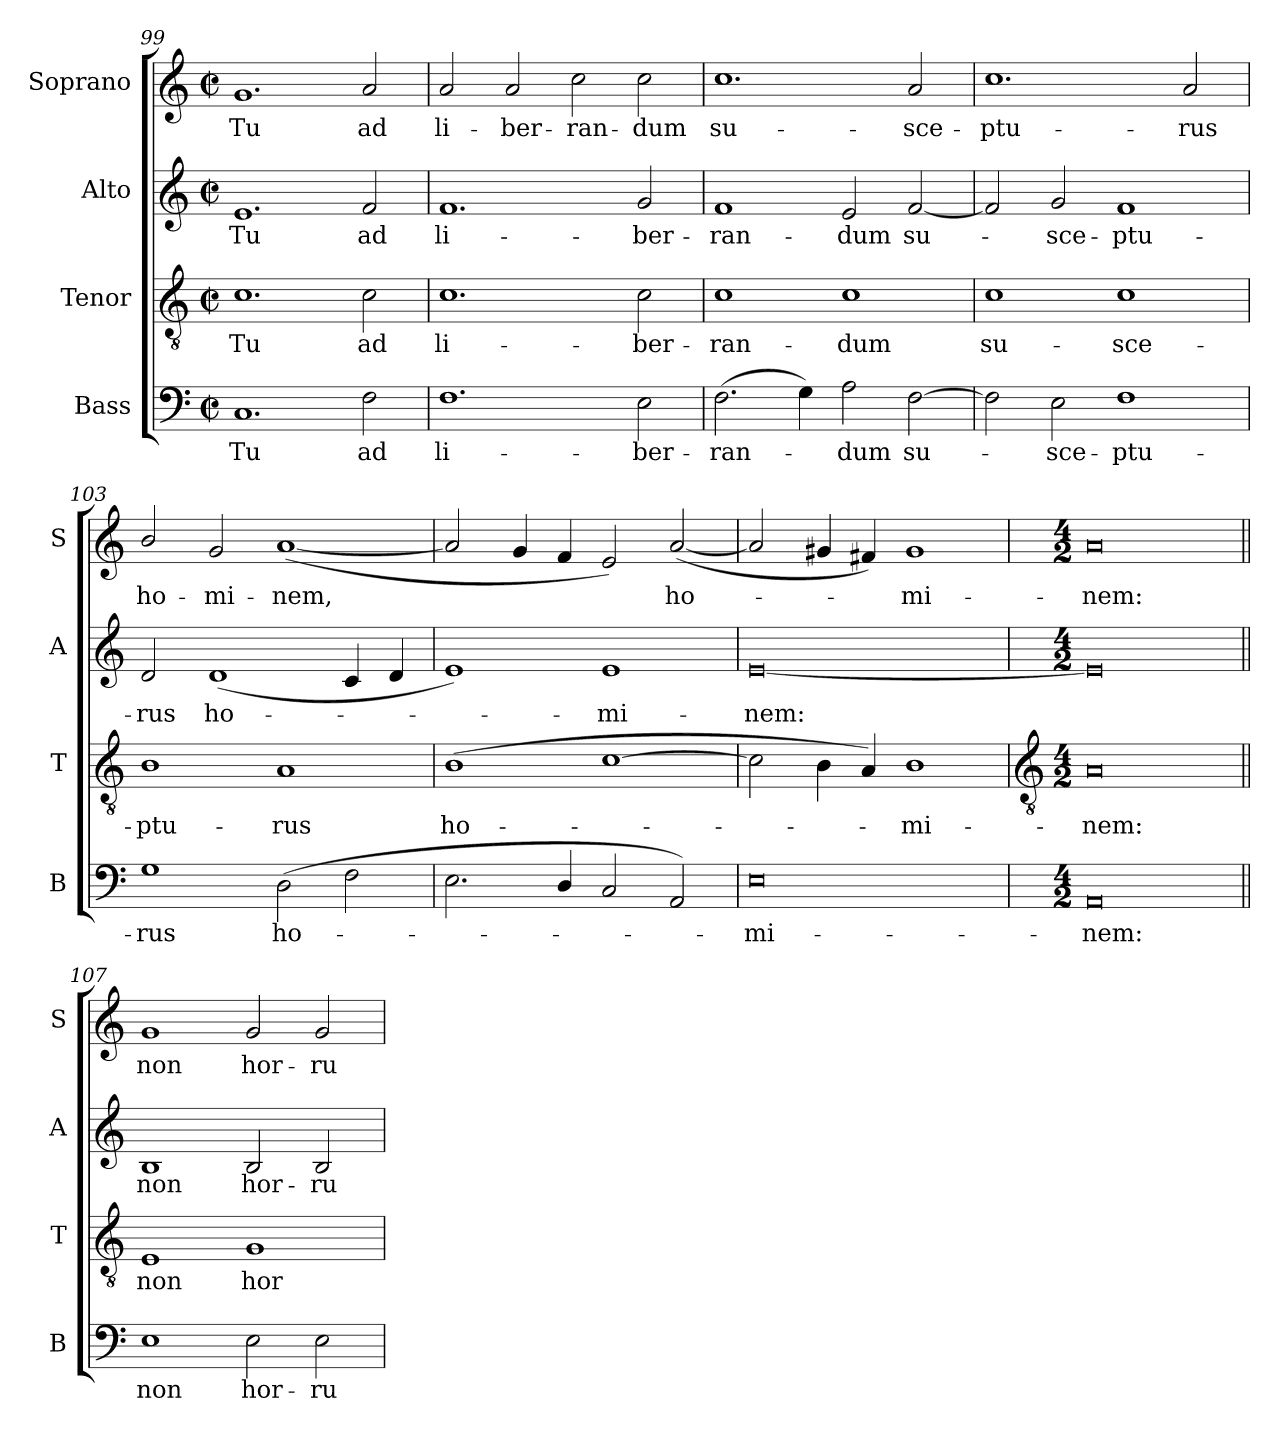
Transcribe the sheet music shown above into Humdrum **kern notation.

**kern	**text	**kern	**text	**kern	**text	**kern	**text
*part4	*part4	*part3	*part3	*part2	*part2	*part1	*part1
*staff4	*staff4	*staff3	*staff3	*staff2	*staff2	*staff1	*staff1
*I"Bass	*	*I"Tenor	*	*I"Alto	*	*I"Soprano	*
*I'B	*	*I'T	*	*I'A	*	*I'S	*
!!LO:LB:g=z
*clefF4	*	*clefGv2	*	*clefG2	*	*clefG2	*
*k[]	*	*k[]	*	*k[]	*	*k[]	*
*C:	*	*C:	*	*C:	*	*C:	*
*M4/2	*	*M4/2	*	*M4/2	*	*M4/2	*
*met(c|)	*	*met(c|)	*	*met(c|)	*	*met(c|)	*
=99	=99	=99	=99	=99	=99	=99	=99
!	!LO:LY:b	!	!LO:LY:b	!	!LO:LY:b	!	!LO:LY:b
1.C	Tu	1.c	Tu	1.e	Tu	1.g	Tu
!	!LO:LY:b	!	!LO:LY:b	!	!LO:LY:b	!	!LO:LY:b
2F	ad	2c	ad	2f	ad	2a	ad
=100	=100	=100	=100	=100	=100	=100	=100
!	!LO:LY:b	!	!LO:LY:b	!	!LO:LY:b	!	!LO:LY:b
1.F	li-	1.c	li-	1.f	li-	2a	li-
!	!	!	!	!	!	!	!LO:LY:b
.	.	.	.	.	.	2a	-ber-
!	!	!	!	!	!	!	!LO:LY:b
.	.	.	.	.	.	2cc	-ran-
!	!LO:LY:b	!	!LO:LY:b	!	!LO:LY:b	!	!LO:LY:b
2E	-ber-	2c	-ber-	2g	-ber-	2cc	-dum
=101	=101	=101	=101	=101	=101	=101	=101
!	!LO:LY:b	!	!LO:LY:b	!	!LO:LY:b	!	!LO:LY:b
(>2.F	-ran-	1c	-ran-	1f	-ran-	1.cc	su-
4G)	.	.	.	.	.	.	.
!	!LO:LY:b	!	!LO:LY:b	!	!LO:LY:b	!	!
2A	dum	1c	-dum	2e	-dum	.	.
!	!LO:LY:b	!	!	!	!LO:LY:b	!	!LO:LY:b
[2F	su-	.	.	[2f	su-	2a	-sce-
=102	=102	=102	=102	=102	=102	=102	=102
!	!	!	!LO:LY:b	!	!	!	!LO:LY:b
2F]	.	1c	su-	2f]	.	1.cc	-ptu-
!	!LO:LY:b	!	!	!	!LO:LY:b	!	!
2E	sce-	.	.	2g	sce-	.	.
!	!LO:LY:b	!	!LO:LY:b	!	!LO:LY:b	!	!
1F	-ptu-	1c	-sce-	1f	-ptu-	.	.
!	!	!	!	!	!	!	!LO:LY:b
.	.	.	.	.	.	2a	-rus
=103	=103	=103	=103	=103	=103	=103	=103
!	!LO:LY:b	!	!LO:LY:b	!	!LO:LY:b	!	!LO:LY:b
1G	-rus	1B	-ptu-	2d	-rus	2b/	ho-
!	!	!	!	!	!LO:LY:b	!	!LO:LY:b
.	.	.	.	(<1d	ho-	2g	-mi-
!	!LO:LY:b	!	!LO:LY:b	!	!	!	!LO:LY:b
(<2D	ho-	1A	-rus	.	.	(<[1a	-nem,
2F	.	.	.	4c	.	.	.
.	.	.	.	4d	.	.	.
=104	=104	=104	=104	=104	=104	=104	=104
!	!	!	!LO:LY:b	!	!	!	!
2.E	.	(>1B	ho-	1e)	.	2a]	.
.	.	.	.	.	.	4g	.
4D/	.	.	.	.	.	4f	.
!	!	!	!	!	!LO:LY:b	!	!
2C	.	[1c	.	1e	mi-	2e)	.
!	!	!	!	!	!	!	!LO:LY:b
2AA)	.	.	.	.	.	(<[2a	ho-
=105	=105	=105	=105	=105	=105	=105	=105
!	!LO:LY:b	!	!	!	!LO:LY:b	!	!
0E	mi-	2c]	.	[0e	-nem:	2a]	.
.	.	4B	.	.	.	4g#	.
.	.	4A)	.	.	.	4f#)	.
!	!	!	!LO:LY:b	!	!	!	!LO:LY:b
.	.	1B	mi-	.	.	1g#	mi-
!!LO:LB:g=z
=106	=106	=106	=106	=106	=106	=106	=106
*	*	*clefGv2	*	*	*	*	*
*M4/2	*	*M4/2	*	*M4/2	*	*M4/2	*
!	!LO:LY:b	!	!LO:LY:b	!	!	!	!LO:LY:b
0AA	-nem:	0A	-nem:	0e]	.	0a	-nem:
=107||	=107||	=107||	=107||	=107||	=107||	=107||	=107||
!	!LO:LY:b	!	!LO:LY:b	!	!LO:LY:b	!	!LO:LY:b
1E	non	1E	non	1B	non	1g	non
!	!LO:LY:b	!	!LO:LY:b	!	!LO:LY:b	!	!LO:LY:b
2E	hor-	1G	hor-	2B	hor-	2g	hor-
!	!LO:LY:b	!	!	!	!LO:LY:b	!	!LO:LY:b
2E	-ru-	.	.	2B	-ru-	2g	-ru-
=	=	=	=	=	=	=	=
*-	*-	*-	*-	*-	*-	*-	*-
